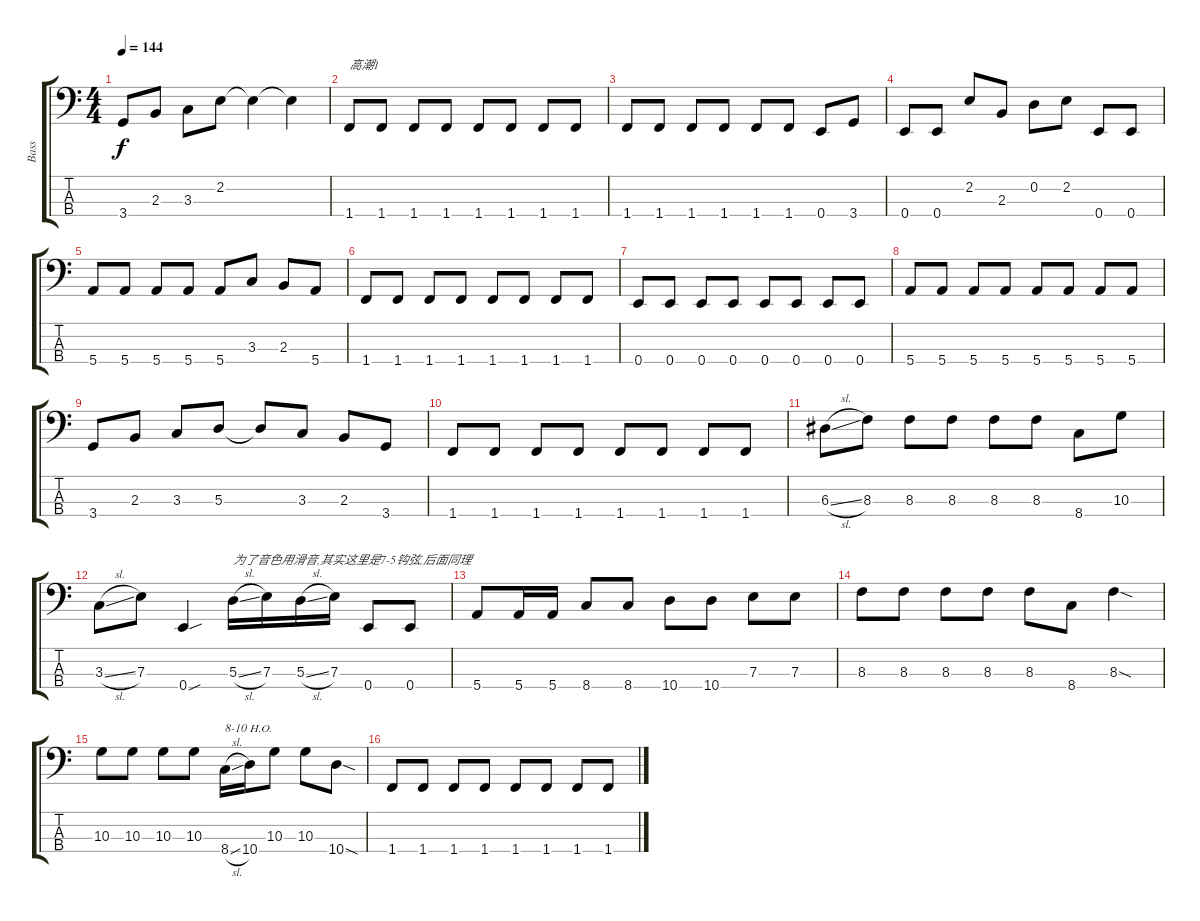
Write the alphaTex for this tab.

\track ("Bass" "Bass") {instrument electricbasspick}
\staff {score tabs}
\tuning (G2 D2 A1 E1) {hide}
\ts (4 4)
\tempo 144
\clef f4
\ks c
3.4.8{dy f} 2.3.8 3.3.8 2.2.8 2.2{t}.4 2.2{t}.4 |
1.4.8{txt "高潮1"} 1.4.8 1.4.8 1.4.8 1.4.8 1.4.8 1.4.8 1.4.8 |
1.4.8 1.4.8 1.4.8 1.4.8 1.4.8 1.4.8 0.4.8 3.4.8 |
0.4.8 0.4.8 2.2.8 2.3.8 0.2.8 2.2.8 0.4.8 0.4.8 |
5.4.8 5.4.8 5.4.8 5.4.8 5.4.8 3.3.8 2.3.8 5.4.8 |
1.4.8 1.4.8 1.4.8 1.4.8 1.4.8 1.4.8 1.4.8 1.4.8 |
0.4.8 0.4.8 0.4.8 0.4.8 0.4.8 0.4.8 0.4.8 0.4.8 |
5.4.8 5.4.8 5.4.8 5.4.8 5.4.8 5.4.8 5.4.8 5.4.8 |
3.4.8 2.3.8 3.3.8 5.3.8 5.3{t}.8 3.3.8 2.3.8 3.4.8 |
1.4.8 1.4.8 1.4.8 1.4.8 1.4.8 1.4.8 1.4.8 1.4.8 |
6.3{sl}.8 8.3.8 8.3.8 8.3.8 8.3.8 8.3.8 8.4.8 10.3.8 |
3.3{sl}.8 7.3.8 0.4{sou}.4 5.3{sl}.16{txt "为了音色用滑音,其实这里是7-5钩弦,后面同理"} 7.3.16 5.3{sl}.16 7.3.16 0.4.8 0.4.8 |
5.4.8 5.4.16 5.4.16 8.4.8 8.4.8 10.4.8 10.4.8 7.3.8 7.3.8 |
8.3.8 8.3.8 8.3.8 8.3.8 8.3.8 8.4.8 8.3{sod}.4 |
10.3.8 10.3.8 10.3.8 10.3.8 8.4{sl}.16{txt "8-10 H.O."} 10.4.16 10.3.8 10.3.8 10.4{sod}.8 |
1.4.8 1.4.8 1.4.8 1.4.8 1.4.8 1.4.8 1.4.8 1.4.8
